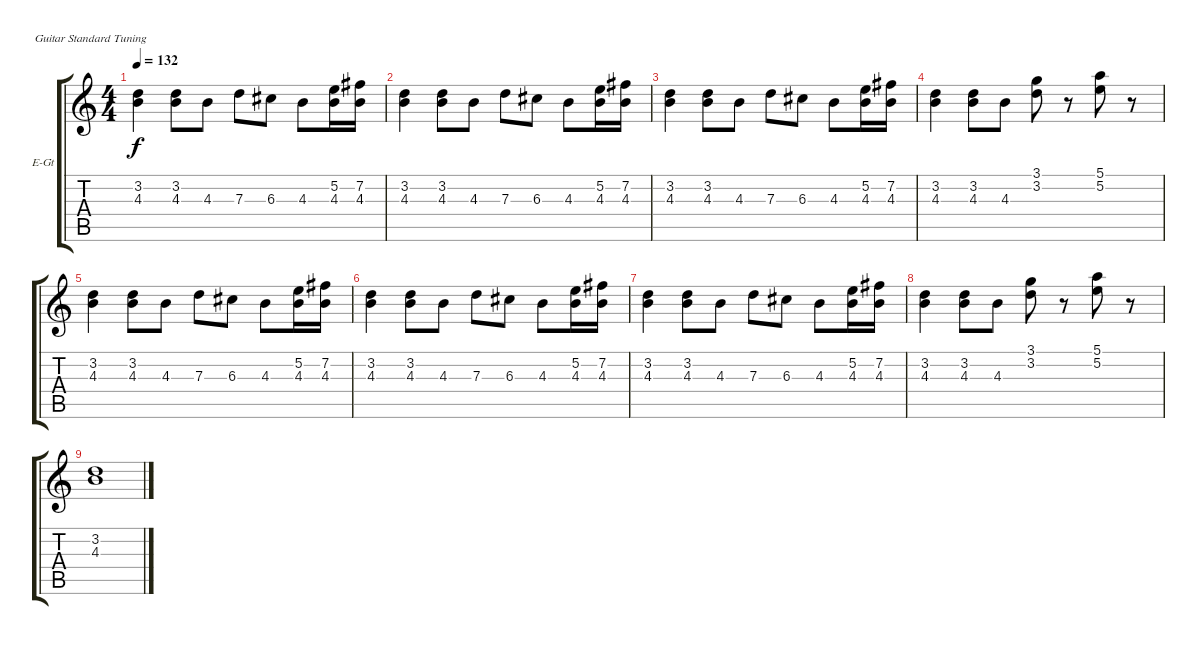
\defaultSystemsLayout 4
\bracketExtendMode groupsimilarinstruments
\firstSystemTrackNameOrientation horizontal
\otherSystemsTrackNameOrientation horizontal
\track ("Electric Guitar" "E-Gt") {instrument electricguitarclean}
\staff {score tabs}
\tuning (E4 B3 G3 D3 A2 E2)
\ts (4 4)
\tempo 132
\clef g2
\ks c
(4.3 3.2).4{dy f} (4.3 3.2).8 4.3.8 7.3.8 6.3.8 4.3.8 (5.2 4.3).16 (4.3 7.2).16 |
(4.3 3.2).4 (4.3 3.2).8 4.3.8 7.3.8 6.3.8 4.3.8 (5.2 4.3).16 (4.3 7.2).16 |
(4.3 3.2).4 (4.3 3.2).8 4.3.8 7.3.8 6.3.8 4.3.8 (5.2 4.3).16 (4.3 7.2).16 |
(4.3 3.2).4 (4.3 3.2).8 4.3.8 (3.1 3.2).8 r.8 (5.1 5.2).8 r.8 |
(4.3 3.2).4 (4.3 3.2).8 4.3.8 7.3.8 6.3.8 4.3.8 (5.2 4.3).16 (4.3 7.2).16 |
(4.3 3.2).4 (4.3 3.2).8 4.3.8 7.3.8 6.3.8 4.3.8 (5.2 4.3).16 (4.3 7.2).16 |
(4.3 3.2).4 (4.3 3.2).8 4.3.8 7.3.8 6.3.8 4.3.8 (5.2 4.3).16 (4.3 7.2).16 |
(4.3 3.2).4 (4.3 3.2).8 4.3.8 (3.1 3.2).8 r.8 (5.1 5.2).8 r.8 |
(4.3 3.2).1
